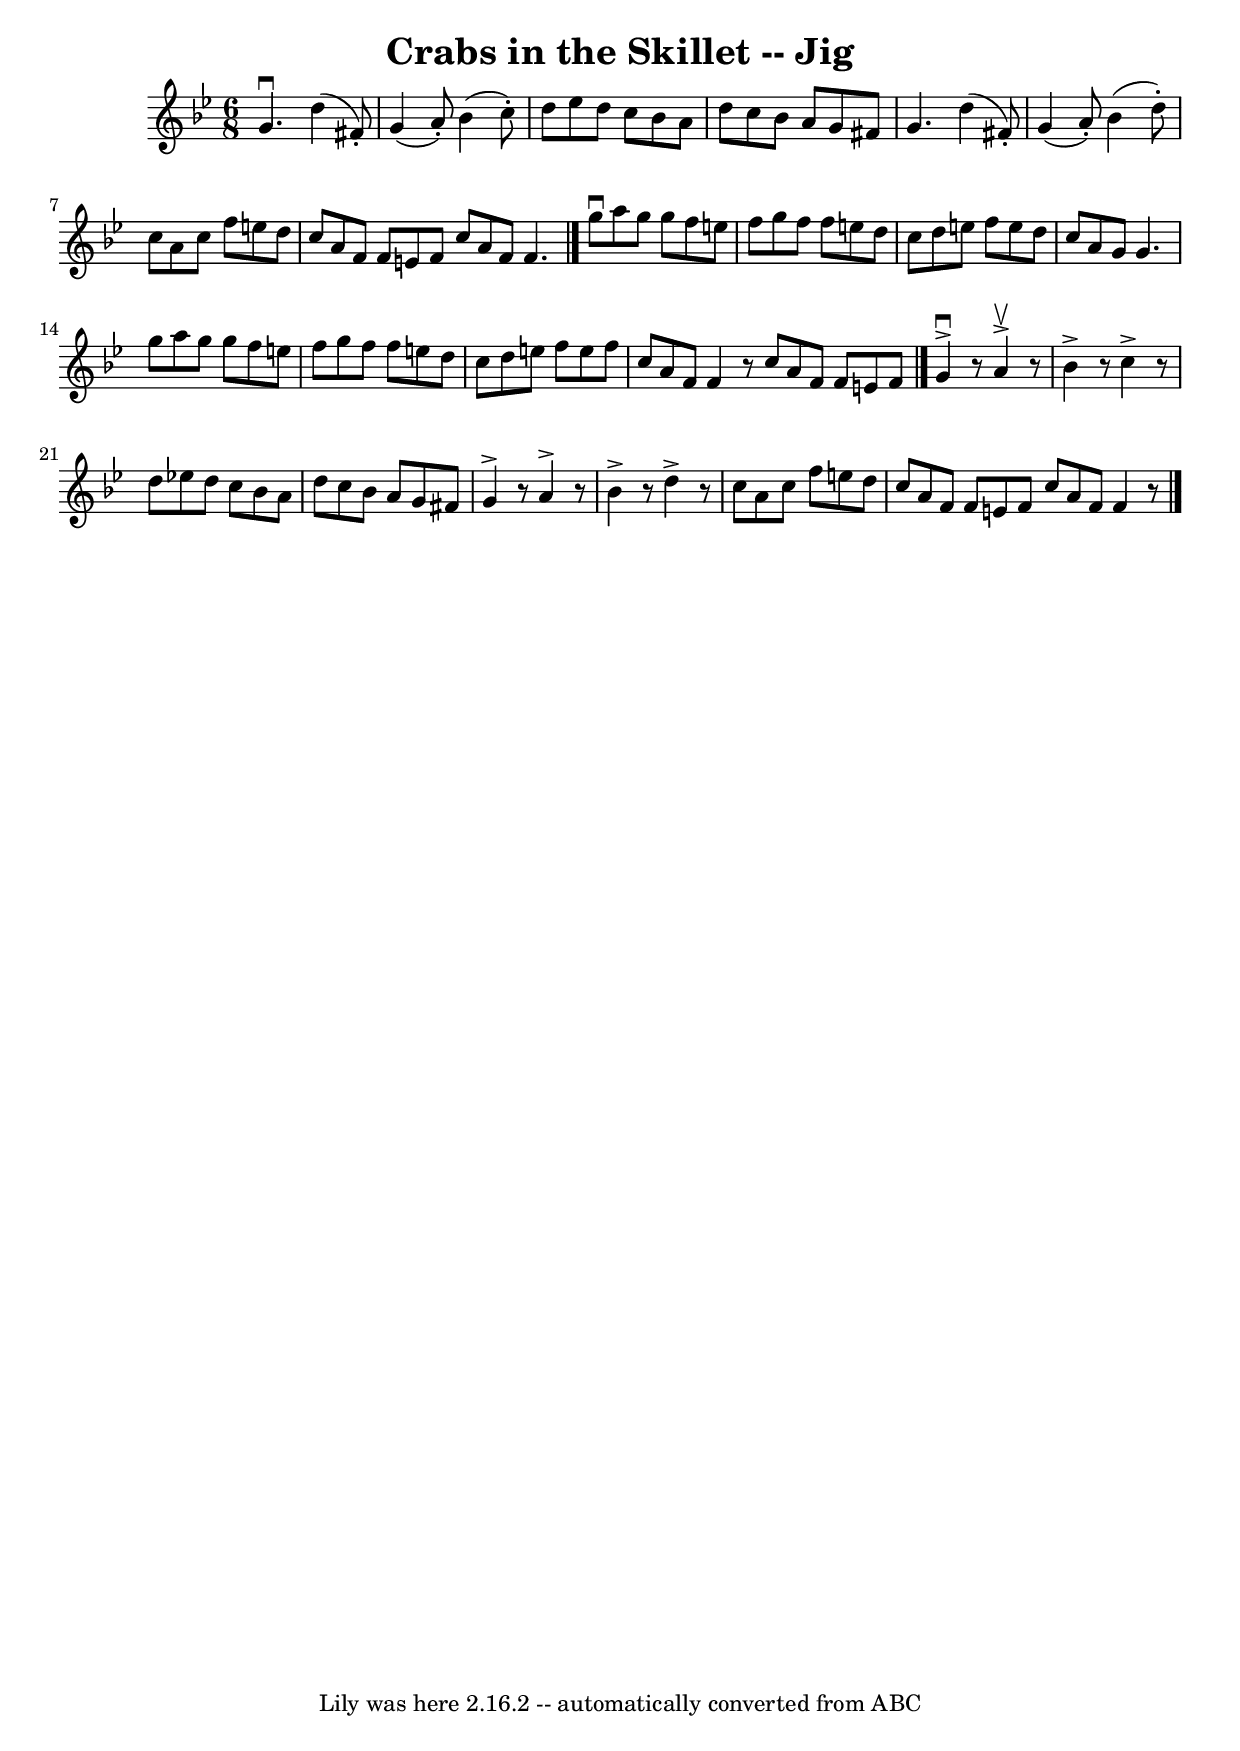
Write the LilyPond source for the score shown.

\version "2.16.2"
\include "Mammoth.ily"
\header {
  %% book = "Ryan's Mammoth Collection"
  crossRefNumber = "1"
  footnotes = ""
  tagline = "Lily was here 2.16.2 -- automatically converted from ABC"
  title = "Crabs in the Skillet -- Jig"

}
voicedefault =  {


  \time 6/8 
  \key c \dorian
  g'4.^\downbow d''4 (fis'8 -.) |
  g'4 
  (a'8 -.) bes'4 (c''8 -.) |
  d''8 ees''8 d''8 c''8  
  bes'8 a'8  |
  d''8 c''8 bes'8 a'8 g'8 fis'8  
  |
  g'4. d''4 (fis'8 -.) |
  g'4 (a'8 -.) bes'4 
  (d''8 -.) |
  c''8 a'8 c''8 f''8 e''8 d''8  |
  
  c''8 a'8 f'8 f'8 e'8 f'8  \bar ":|" c''8 a'8 f'8    
  f'4.    \bar "|." g''8^\downbow a''8 g''8 g''8 f''8 e''8  
  |
  f''8 g''8 f''8 f''8 e''8 d''8  |
  c''8    
  d''8 e''8 f''8 e''8 d''8  |
  c''8 a'8 g'8 g'4.    
  |
  g''8 a''8 g''8 g''8 f''8 e''8  |
  f''8    
  g''8 f''8 f''8 e''8 d''8  |
  c''8 d''8 e''8 f''8   
  e''8 f''8  |
  c''8 a'8 f'8 f'4    r8 \bar ":|" c''8    
  a'8 f'8 f'8 e'8 f'8  \bar "|." g'4^\downbow^\accent   r8 a'4^\upbow^\accent   r8   |
  bes'4^\accent   r8 c''4^\accent   r8 
  |
  d''8 ees''!8 d''8 c''8 bes'8 a'8  |
  d''8    
  c''8 bes'8 a'8 g'8 fis'8  |
  g'4^\accent   r8 a'4^\accent   r8 |
  bes'4^\accent   r8 d''4^\accent   r8 |
  
  c''8 a'8 c''8 f''8 e''8 d''8  |
  c''8 a'8 f'8    
  f'8 e'8 f'8  \bar ":|" c''8 a'8 f'8 f'4    r8   \bar "|."   

}

\score{
  <<

    \context Staff="default"
    {
      \voicedefault 
      
    }

  >>
  \layout {
    
  }
  \midi {
  }

}
